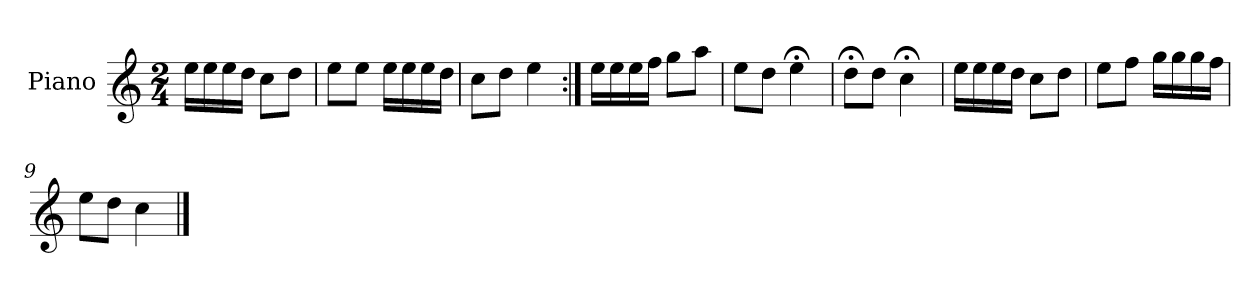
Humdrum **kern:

**kern
*part1
*staff1
*I"Piano
*I'Pno.
*clefG2
*k[]
*M2/4
=1
16ee\LL
16ee\
16ee\
16dd\JJ
8cc\L
8dd\J
=2
8ee\L
8ee\J
16ee\LL
16ee\
16ee\
16dd\JJ
=3
8cc\L
8dd\J
4ee\
=4:|!
16ee\LL
16ee\
16ee\
16ff\JJ
8gg\L
8aa\J
=5
8ee\L
8dd\J
4ee;<\
=6
8dd;<\L
8dd\J
4cc;<\
=7
16ee\LL
16ee\
16ee\
16dd\JJ
8cc\L
8dd\J
!!LO:LB:g=z
=8
8ee\L
8ff\J
16gg\LL
16gg\
16gg\
16ff\JJ
=9
8ee\L
8dd\J
4cc\
==
*-
